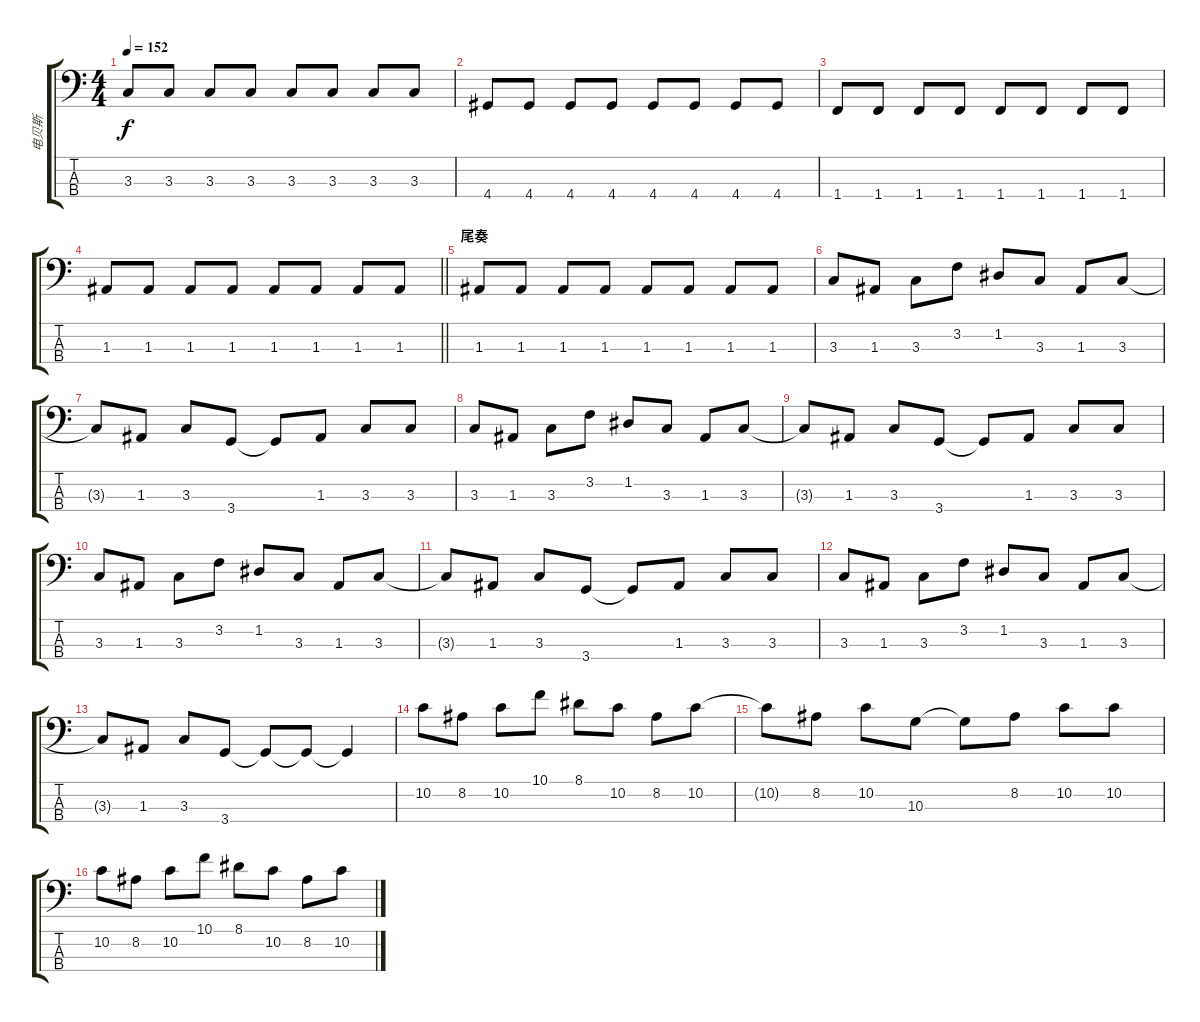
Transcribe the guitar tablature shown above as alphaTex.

\track ("电贝斯" "电贝斯") {instrument electricbassfinger}
\staff {score tabs}
\tuning (G2 D2 A1 E1) {hide}
\ts (4 4)
\tempo 152
\clef f4
\ks c
3.3.8{dy f} 3.3.8 3.3.8 3.3.8 3.3.8 3.3.8 3.3.8 3.3.8 |
4.4.8 4.4.8 4.4.8 4.4.8 4.4.8 4.4.8 4.4.8 4.4.8 |
1.4.8 1.4.8 1.4.8 1.4.8 1.4.8 1.4.8 1.4.8 1.4.8 |
\barLineRight lightlight
1.3.8 1.3.8 1.3.8 1.3.8 1.3.8 1.3.8 1.3.8 1.3.8 |
\section ("" "尾奏")
1.3.8 1.3.8 1.3.8 1.3.8 1.3.8 1.3.8 1.3.8 1.3.8 |
3.3.8 1.3.8 3.3.8 3.2.8 1.2.8 3.3.8 1.3.8 3.3.8 |
3.3{t}.8 1.3.8 3.3.8 3.4.8 3.4{t}.8 1.3.8 3.3.8 3.3.8 |
3.3.8 1.3.8 3.3.8 3.2.8 1.2.8 3.3.8 1.3.8 3.3.8 |
3.3{t}.8 1.3.8 3.3.8 3.4.8 3.4{t}.8 1.3.8 3.3.8 3.3.8 |
3.3.8 1.3.8 3.3.8 3.2.8 1.2.8 3.3.8 1.3.8 3.3.8 |
3.3{t}.8 1.3.8 3.3.8 3.4.8 3.4{t}.8 1.3.8 3.3.8 3.3.8 |
3.3.8 1.3.8 3.3.8 3.2.8 1.2.8 3.3.8 1.3.8 3.3.8 |
3.3{t}.8 1.3.8 3.3.8 3.4.8 3.4{t}.8 3.4{t}.8 3.4{t}.4 |
10.2.8 8.2.8 10.2.8 10.1.8 8.1.8 10.2.8 8.2.8 10.2.8 |
10.2{t}.8 8.2.8 10.2.8 10.3.8 10.3{t}.8 8.2.8 10.2.8 10.2.8 |
10.2.8 8.2.8 10.2.8 10.1.8 8.1.8 10.2.8 8.2.8 10.2.8
